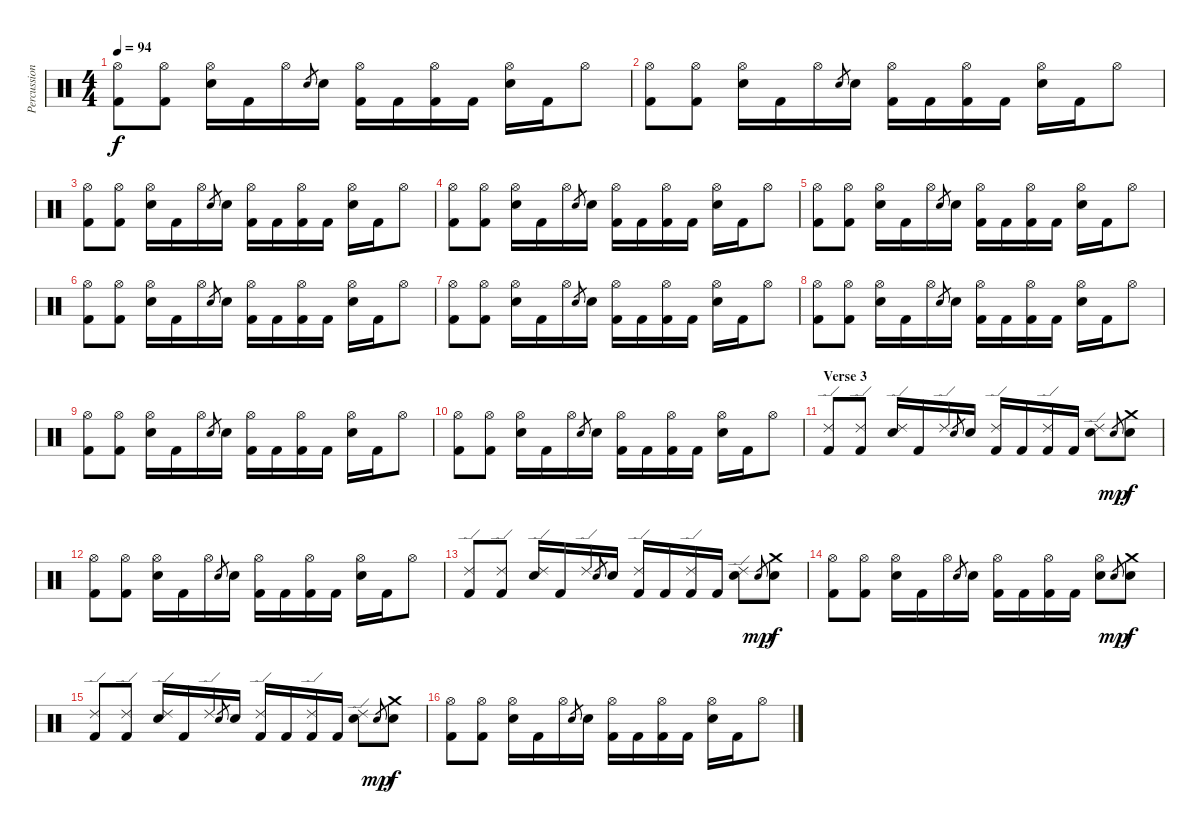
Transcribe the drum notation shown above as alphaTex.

\track ("Percussion" "Percussion") {instrument percussion}
\staff {score}
\articulation defaults
\ts (4 4)
\tempo 94
\clef neutral
\ks c
("Hi-Hat (open)" "Kick (hit) 2").8{dy f} ("Hi-Hat (open)" "Kick (hit) 2").8 ("Hi-Hat (open)" "Electric Snare (hit)").16 "Kick (hit) 2".16 "Hi-Hat (open)".16 "Electric Snare (hit)".8{gr} "Electric Snare (hit)".16 ("Hi-Hat (open)" "Kick (hit) 2").16 "Kick (hit) 2".16 ("Hi-Hat (open)" "Kick (hit) 2").16 "Kick (hit) 2".16 ("Hi-Hat (open)" "Electric Snare (hit)").16 "Kick (hit) 2".16 "Hi-Hat (open)".8 |
("Hi-Hat (open)" "Kick (hit) 2").8 ("Hi-Hat (open)" "Kick (hit) 2").8 ("Hi-Hat (open)" "Electric Snare (hit)").16 "Kick (hit) 2".16 "Hi-Hat (open)".16 "Electric Snare (hit)".8{gr} "Electric Snare (hit)".16 ("Hi-Hat (open)" "Kick (hit) 2").16 "Kick (hit) 2".16 ("Hi-Hat (open)" "Kick (hit) 2").16 "Kick (hit) 2".16 ("Hi-Hat (open)" "Electric Snare (hit)").16 "Kick (hit) 2".16 "Hi-Hat (open)".8 |
("Hi-Hat (open)" "Kick (hit) 2").8 ("Hi-Hat (open)" "Kick (hit) 2").8 ("Hi-Hat (open)" "Electric Snare (hit)").16 "Kick (hit) 2".16 "Hi-Hat (open)".16 "Electric Snare (hit)".8{gr} "Electric Snare (hit)".16 ("Hi-Hat (open)" "Kick (hit) 2").16 "Kick (hit) 2".16 ("Hi-Hat (open)" "Kick (hit) 2").16 "Kick (hit) 2".16 ("Hi-Hat (open)" "Electric Snare (hit)").16 "Kick (hit) 2".16 "Hi-Hat (open)".8 |
("Hi-Hat (open)" "Kick (hit) 2").8 ("Hi-Hat (open)" "Kick (hit) 2").8 ("Hi-Hat (open)" "Electric Snare (hit)").16 "Kick (hit) 2".16 "Hi-Hat (open)".16 "Electric Snare (hit)".8{gr} "Electric Snare (hit)".16 ("Hi-Hat (open)" "Kick (hit) 2").16 "Kick (hit) 2".16 ("Hi-Hat (open)" "Kick (hit) 2").16 "Kick (hit) 2".16 ("Hi-Hat (open)" "Electric Snare (hit)").16 "Kick (hit) 2".16 "Hi-Hat (open)".8 |
("Hi-Hat (open)" "Kick (hit) 2").8 ("Hi-Hat (open)" "Kick (hit) 2").8 ("Hi-Hat (open)" "Electric Snare (hit)").16 "Kick (hit) 2".16 "Hi-Hat (open)".16 "Electric Snare (hit)".8{gr} "Electric Snare (hit)".16 ("Hi-Hat (open)" "Kick (hit) 2").16 "Kick (hit) 2".16 ("Hi-Hat (open)" "Kick (hit) 2").16 "Kick (hit) 2".16 ("Hi-Hat (open)" "Electric Snare (hit)").16 "Kick (hit) 2".16 "Hi-Hat (open)".8 |
("Hi-Hat (open)" "Kick (hit) 2").8 ("Hi-Hat (open)" "Kick (hit) 2").8 ("Hi-Hat (open)" "Electric Snare (hit)").16 "Kick (hit) 2".16 "Hi-Hat (open)".16 "Electric Snare (hit)".8{gr} "Electric Snare (hit)".16 ("Hi-Hat (open)" "Kick (hit) 2").16 "Kick (hit) 2".16 ("Hi-Hat (open)" "Kick (hit) 2").16 "Kick (hit) 2".16 ("Hi-Hat (open)" "Electric Snare (hit)").16 "Kick (hit) 2".16 "Hi-Hat (open)".8 |
("Hi-Hat (open)" "Kick (hit) 2").8 ("Hi-Hat (open)" "Kick (hit) 2").8 ("Hi-Hat (open)" "Electric Snare (hit)").16 "Kick (hit) 2".16 "Hi-Hat (open)".16 "Electric Snare (hit)".8{gr} "Electric Snare (hit)".16 ("Hi-Hat (open)" "Kick (hit) 2").16 "Kick (hit) 2".16 ("Hi-Hat (open)" "Kick (hit) 2").16 "Kick (hit) 2".16 ("Hi-Hat (open)" "Electric Snare (hit)").16 "Kick (hit) 2".16 "Hi-Hat (open)".8 |
("Hi-Hat (open)" "Kick (hit) 2").8 ("Hi-Hat (open)" "Kick (hit) 2").8 ("Hi-Hat (open)" "Electric Snare (hit)").16 "Kick (hit) 2".16 "Hi-Hat (open)".16 "Electric Snare (hit)".8{gr} "Electric Snare (hit)".16 ("Hi-Hat (open)" "Kick (hit) 2").16 "Kick (hit) 2".16 ("Hi-Hat (open)" "Kick (hit) 2").16 "Kick (hit) 2".16 ("Hi-Hat (open)" "Electric Snare (hit)").16 "Kick (hit) 2".16 "Hi-Hat (open)".8 |
("Hi-Hat (open)" "Kick (hit) 2").8 ("Hi-Hat (open)" "Kick (hit) 2").8 ("Hi-Hat (open)" "Electric Snare (hit)").16 "Kick (hit) 2".16 "Hi-Hat (open)".16 "Electric Snare (hit)".8{gr} "Electric Snare (hit)".16 ("Hi-Hat (open)" "Kick (hit) 2").16 "Kick (hit) 2".16 ("Hi-Hat (open)" "Kick (hit) 2").16 "Kick (hit) 2".16 ("Hi-Hat (open)" "Electric Snare (hit)").16 "Kick (hit) 2".16 "Hi-Hat (open)".8 |
("Hi-Hat (open)" "Kick (hit) 2").8 ("Hi-Hat (open)" "Kick (hit) 2").8 ("Hi-Hat (open)" "Electric Snare (hit)").16 "Kick (hit) 2".16 "Hi-Hat (open)".16 "Electric Snare (hit)".8{gr} "Electric Snare (hit)".16 ("Hi-Hat (open)" "Kick (hit) 2").16 "Kick (hit) 2".16 ("Hi-Hat (open)" "Kick (hit) 2").16 "Kick (hit) 2".16 ("Hi-Hat (open)" "Electric Snare (hit)").16 "Kick (hit) 2".16 "Hi-Hat (open)".8 |
\section ("" "Verse 3")
("Ride (edge) 2" "Kick (hit) 2").8 ("Ride (edge) 2" "Kick (hit) 2").8 ("Ride (edge) 2" "Electric Snare (hit)").16 "Kick (hit) 2".16 "Ride (edge) 2".16 "Electric Snare (hit)".8{gr} "Electric Snare (hit)".16 ("Ride (edge) 2" "Kick (hit) 2").16 "Kick (hit) 2".16 ("Ride (edge) 2" "Kick (hit) 2").16 "Kick (hit) 2".16 ("Ride (edge) 2" "Electric Snare (hit)").8 "Electric Snare (hit)"{h}.8{gr dy mp} ("Crash medium (hit)" "Electric Snare (hit)").8{dy f} |
("Hi-Hat (open)" "Kick (hit) 2").8 ("Hi-Hat (open)" "Kick (hit) 2").8 ("Hi-Hat (open)" "Electric Snare (hit)").16 "Kick (hit) 2".16 "Hi-Hat (open)".16 "Electric Snare (hit)".8{gr} "Electric Snare (hit)".16 ("Hi-Hat (open)" "Kick (hit) 2").16 "Kick (hit) 2".16 ("Hi-Hat (open)" "Kick (hit) 2").16 "Kick (hit) 2".16 ("Hi-Hat (open)" "Electric Snare (hit)").16 "Kick (hit) 2".16 "Hi-Hat (open)".8 |
("Ride (edge) 2" "Kick (hit) 2").8 ("Ride (edge) 2" "Kick (hit) 2").8 ("Ride (edge) 2" "Electric Snare (hit)").16 "Kick (hit) 2".16 "Ride (edge) 2".16 "Electric Snare (hit)".8{gr} "Electric Snare (hit)".16 ("Ride (edge) 2" "Kick (hit) 2").16 "Kick (hit) 2".16 ("Ride (edge) 2" "Kick (hit) 2").16 "Kick (hit) 2".16 ("Ride (edge) 2" "Electric Snare (hit)").8 "Electric Snare (hit)"{h}.8{gr dy mp} ("Crash medium (hit)" "Electric Snare (hit)").8{dy f} |
("Hi-Hat (open)" "Kick (hit) 2").8 ("Hi-Hat (open)" "Kick (hit) 2").8 ("Hi-Hat (open)" "Electric Snare (hit)").16 "Kick (hit) 2".16 "Hi-Hat (open)".16 "Electric Snare (hit)".8{gr} "Electric Snare (hit)".16 ("Hi-Hat (open)" "Kick (hit) 2").16 "Kick (hit) 2".16 ("Hi-Hat (open)" "Kick (hit) 2").16 "Kick (hit) 2".16 ("Hi-Hat (open)" "Electric Snare (hit)").8 "Electric Snare (hit)"{h}.8{gr dy mp} ("Crash medium (hit)" "Electric Snare (hit)").8{dy f} |
("Ride (edge) 2" "Kick (hit) 2").8 ("Ride (edge) 2" "Kick (hit) 2").8 ("Ride (edge) 2" "Electric Snare (hit)").16 "Kick (hit) 2".16 "Ride (edge) 2".16 "Electric Snare (hit)".8{gr} "Electric Snare (hit)".16 ("Ride (edge) 2" "Kick (hit) 2").16 "Kick (hit) 2".16 ("Ride (edge) 2" "Kick (hit) 2").16 "Kick (hit) 2".16 ("Ride (edge) 2" "Electric Snare (hit)").8 "Electric Snare (hit)"{h}.8{gr dy mp} ("Crash medium (hit)" "Electric Snare (hit)").8{dy f} |
("Hi-Hat (open)" "Kick (hit) 2").8 ("Hi-Hat (open)" "Kick (hit) 2").8 ("Hi-Hat (open)" "Electric Snare (hit)").16 "Kick (hit) 2".16 "Hi-Hat (open)".16 "Electric Snare (hit)".8{gr} "Electric Snare (hit)".16 ("Hi-Hat (open)" "Kick (hit) 2").16 "Kick (hit) 2".16 ("Hi-Hat (open)" "Kick (hit) 2").16 "Kick (hit) 2".16 ("Hi-Hat (open)" "Electric Snare (hit)").16 "Kick (hit) 2".16 "Hi-Hat (open)".8
